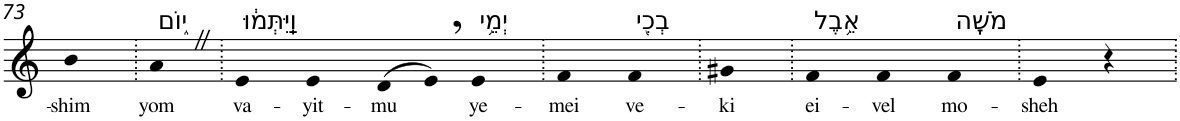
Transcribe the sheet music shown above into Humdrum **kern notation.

**kern	**text
*part1	*part1
*staff1	*staff1
*I"Piano	*
*I'Pno	*
!!LO:PB:g=z
*clefG2	*
*k[]	*
=73	=73
!	!LO:LY:b
4b	-shim
=74.	=74.
!LO:TX:a:t=י֑וֹם	!
!	!LO:LY:b
4aZ	yom
=75.	=75.
!LO:TX:a:t=וַֽיִּתְּמ֔וּ	!
!	!LO:LY:b
4e	va-
!	!LO:LY:b
4e	-yit-
!	!LO:LY:b
(>8d	-mu
8e,)	.
!LO:TX:a:t=יְמֵ֥י	!
!	!LO:LY:b
4e	ye-
=76.	=76.
!	!LO:LY:b
4f	-mei
!LO:TX:a:t=בְכִ֖י	!
!	!LO:LY:b
4f	ve-
=77.	=77.
!	!LO:LY:b
4g#X	-ki
=78.	=78.
!LO:TX:a:t=אֵ֥בֶל	!
!	!LO:LY:b
4f	ei-
!	!LO:LY:b
4f	-vel
!LO:TX:a:t=מֹשֶֽׁה	!
!	!LO:LY:b
4f	mo-
=79.	=79.
!	!LO:LY:b
4e	-sheh
4r	.
=.	=.
*-	*-
